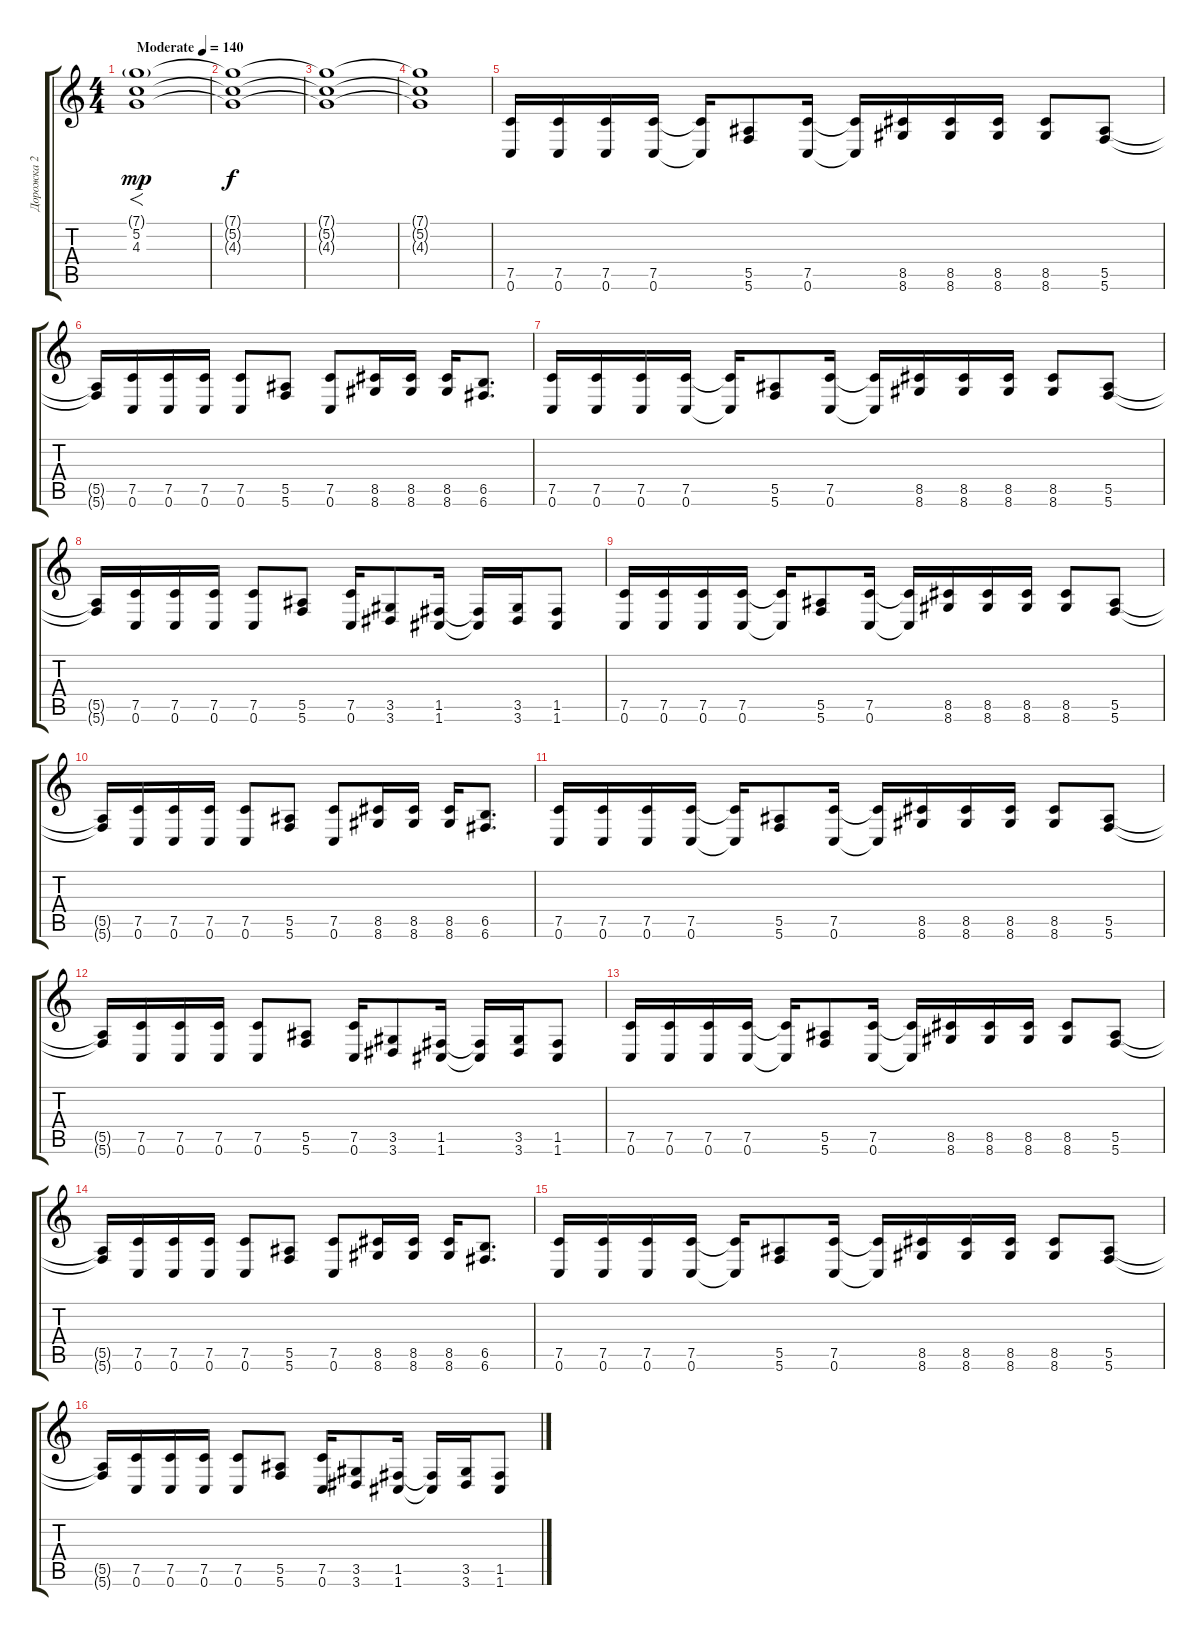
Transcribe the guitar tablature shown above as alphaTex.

\track ("Дорожка 2" "Дорожка 2") {instrument distortionguitar}
\staff {score tabs}
\tuning (C4 G3 Eb3 Bb2 F2 C2) {hide}
\ts (4 4)
\tempo (140 "Moderate")
\clef g2
\ks c
(7.1{g} 5.2 4.3).1{f dy mp instrument distortionguitar} |
(7.1{t} 5.2{t} 4.3{t}).1{dy f} |
(7.1{t} 5.2{t} 4.3{t}).1 |
(7.1{t} 5.2{t} 4.3{t}).1 |
(7.5 0.6).16 (7.5 0.6).16 (7.5 0.6).16 (7.5 0.6).16 (7.5{t} 0.6{t}).16 (5.5 5.6).8 (7.5 0.6).16 (7.5{t} 0.6{t}).16 (8.5 8.6).16 (8.5 8.6).16 (8.5 8.6).16 (8.5 8.6).8 (5.5 5.6).8 |
(5.5{t} 5.6{t}).16 (7.5 0.6).16 (7.5 0.6).16 (7.5 0.6).16 (7.5 0.6).8 (5.5 5.6).8 (7.5 0.6).8 (8.5 8.6).16 (8.5 8.6).16 (8.5 8.6).16 (6.5 6.6).8{d} |
(7.5 0.6).16 (7.5 0.6).16 (7.5 0.6).16 (7.5 0.6).16 (7.5{t} 0.6{t}).16 (5.5 5.6).8 (7.5 0.6).16 (7.5{t} 0.6{t}).16 (8.5 8.6).16 (8.5 8.6).16 (8.5 8.6).16 (8.5 8.6).8 (5.5 5.6).8 |
(5.5{t} 5.6{t}).16 (7.5 0.6).16 (7.5 0.6).16 (7.5 0.6).16 (7.5 0.6).8 (5.5 5.6).8 (7.5 0.6).16 (3.5 3.6).8 (1.5 1.6).16 (1.5{t} 1.6{t}).16 (3.5 3.6).16 (1.5 1.6).8 |
(7.5 0.6).16 (7.5 0.6).16 (7.5 0.6).16 (7.5 0.6).16 (7.5{t} 0.6{t}).16 (5.5 5.6).8 (7.5 0.6).16 (7.5{t} 0.6{t}).16 (8.5 8.6).16 (8.5 8.6).16 (8.5 8.6).16 (8.5 8.6).8 (5.5 5.6).8 |
(5.5{t} 5.6{t}).16 (7.5 0.6).16 (7.5 0.6).16 (7.5 0.6).16 (7.5 0.6).8 (5.5 5.6).8 (7.5 0.6).8 (8.5 8.6).16 (8.5 8.6).16 (8.5 8.6).16 (6.5 6.6).8{d} |
(7.5 0.6).16 (7.5 0.6).16 (7.5 0.6).16 (7.5 0.6).16 (7.5{t} 0.6{t}).16 (5.5 5.6).8 (7.5 0.6).16 (7.5{t} 0.6{t}).16 (8.5 8.6).16 (8.5 8.6).16 (8.5 8.6).16 (8.5 8.6).8 (5.5 5.6).8 |
(5.5{t} 5.6{t}).16 (7.5 0.6).16 (7.5 0.6).16 (7.5 0.6).16 (7.5 0.6).8 (5.5 5.6).8 (7.5 0.6).16 (3.5 3.6).8 (1.5 1.6).16 (1.5{t} 1.6{t}).16 (3.5 3.6).16 (1.5 1.6).8 |
(7.5 0.6).16 (7.5 0.6).16 (7.5 0.6).16 (7.5 0.6).16 (7.5{t} 0.6{t}).16 (5.5 5.6).8 (7.5 0.6).16 (7.5{t} 0.6{t}).16 (8.5 8.6).16 (8.5 8.6).16 (8.5 8.6).16 (8.5 8.6).8 (5.5 5.6).8 |
(5.5{t} 5.6{t}).16 (7.5 0.6).16 (7.5 0.6).16 (7.5 0.6).16 (7.5 0.6).8 (5.5 5.6).8 (7.5 0.6).8 (8.5 8.6).16 (8.5 8.6).16 (8.5 8.6).16 (6.5 6.6).8{d} |
(7.5 0.6).16 (7.5 0.6).16 (7.5 0.6).16 (7.5 0.6).16 (7.5{t} 0.6{t}).16 (5.5 5.6).8 (7.5 0.6).16 (7.5{t} 0.6{t}).16 (8.5 8.6).16 (8.5 8.6).16 (8.5 8.6).16 (8.5 8.6).8 (5.5 5.6).8 |
(5.5{t} 5.6{t}).16 (7.5 0.6).16 (7.5 0.6).16 (7.5 0.6).16 (7.5 0.6).8 (5.5 5.6).8 (7.5 0.6).16 (3.5 3.6).8 (1.5 1.6).16 (1.5{t} 1.6{t}).16 (3.5 3.6).16 (1.5 1.6).8
